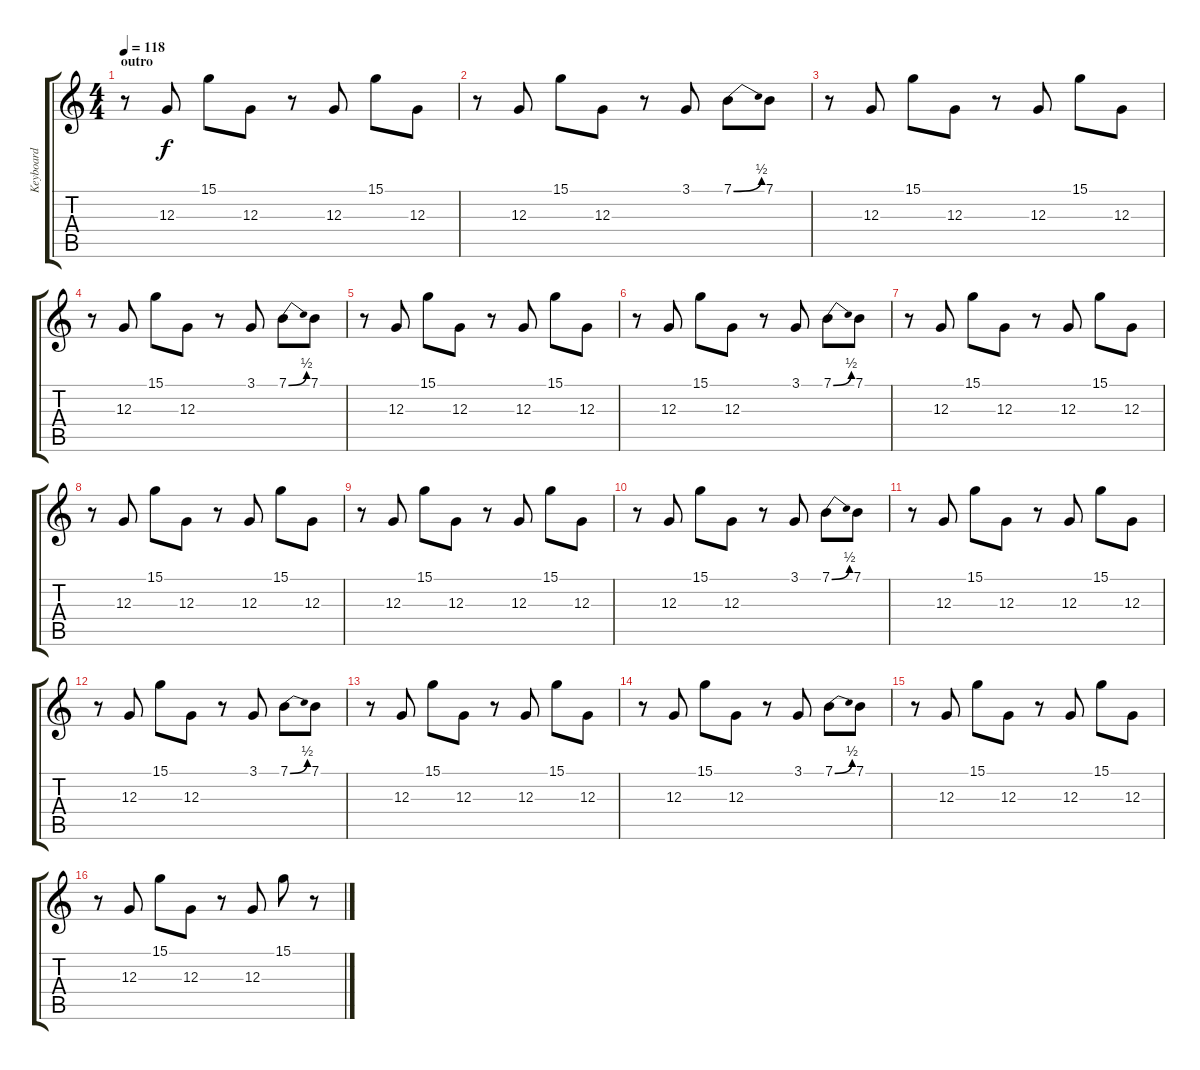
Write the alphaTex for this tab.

\track ("Keyboard" "Keyboard") {instrument lead2sawtooth}
\staff {score tabs}
\tuning (E4 B3 G3 D3 A2 E2) {hide}
\ts (4 4)
\section ("" "outro")
\tempo 118
\clef g2
\ks c
r.8{dy f} 12.3.8 15.1.8 12.3.8 r.8 12.3.8 15.1.8 12.3.8 |
r.8 12.3.8 15.1.8 12.3.8 r.8 3.1.8 7.1{be (bend 0 0 60 2)}.8 7.1.8 |
r.8 12.3.8 15.1.8 12.3.8 r.8 12.3.8 15.1.8 12.3.8 |
r.8 12.3.8 15.1.8 12.3.8 r.8 3.1.8 7.1{be (bend 0 0 60 2)}.8 7.1.8 |
r.8 12.3.8 15.1.8 12.3.8 r.8 12.3.8 15.1.8 12.3.8 |
r.8 12.3.8 15.1.8 12.3.8 r.8 3.1.8 7.1{be (bend 0 0 60 2)}.8 7.1.8 |
r.8 12.3.8 15.1.8 12.3.8 r.8 12.3.8 15.1.8 12.3.8 |
r.8 12.3.8 15.1.8 12.3.8 r.8 12.3.8 15.1.8 12.3.8 |
r.8 12.3.8 15.1.8 12.3.8 r.8 12.3.8 15.1.8 12.3.8 |
r.8 12.3.8 15.1.8 12.3.8 r.8 3.1.8 7.1{be (bend 0 0 60 2)}.8 7.1.8 |
r.8 12.3.8 15.1.8 12.3.8 r.8 12.3.8 15.1.8 12.3.8 |
r.8 12.3.8 15.1.8 12.3.8 r.8 3.1.8 7.1{be (bend 0 0 60 2)}.8 7.1.8 |
r.8 12.3.8 15.1.8 12.3.8 r.8 12.3.8 15.1.8 12.3.8 |
r.8 12.3.8 15.1.8 12.3.8 r.8 3.1.8 7.1{be (bend 0 0 60 2)}.8 7.1.8 |
r.8{volume 4} 12.3.8 15.1.8 12.3.8 r.8 12.3.8 15.1.8 12.3.8 |
r.8 12.3.8 15.1.8 12.3.8 r.8 12.3.8 15.1.8 r.8
